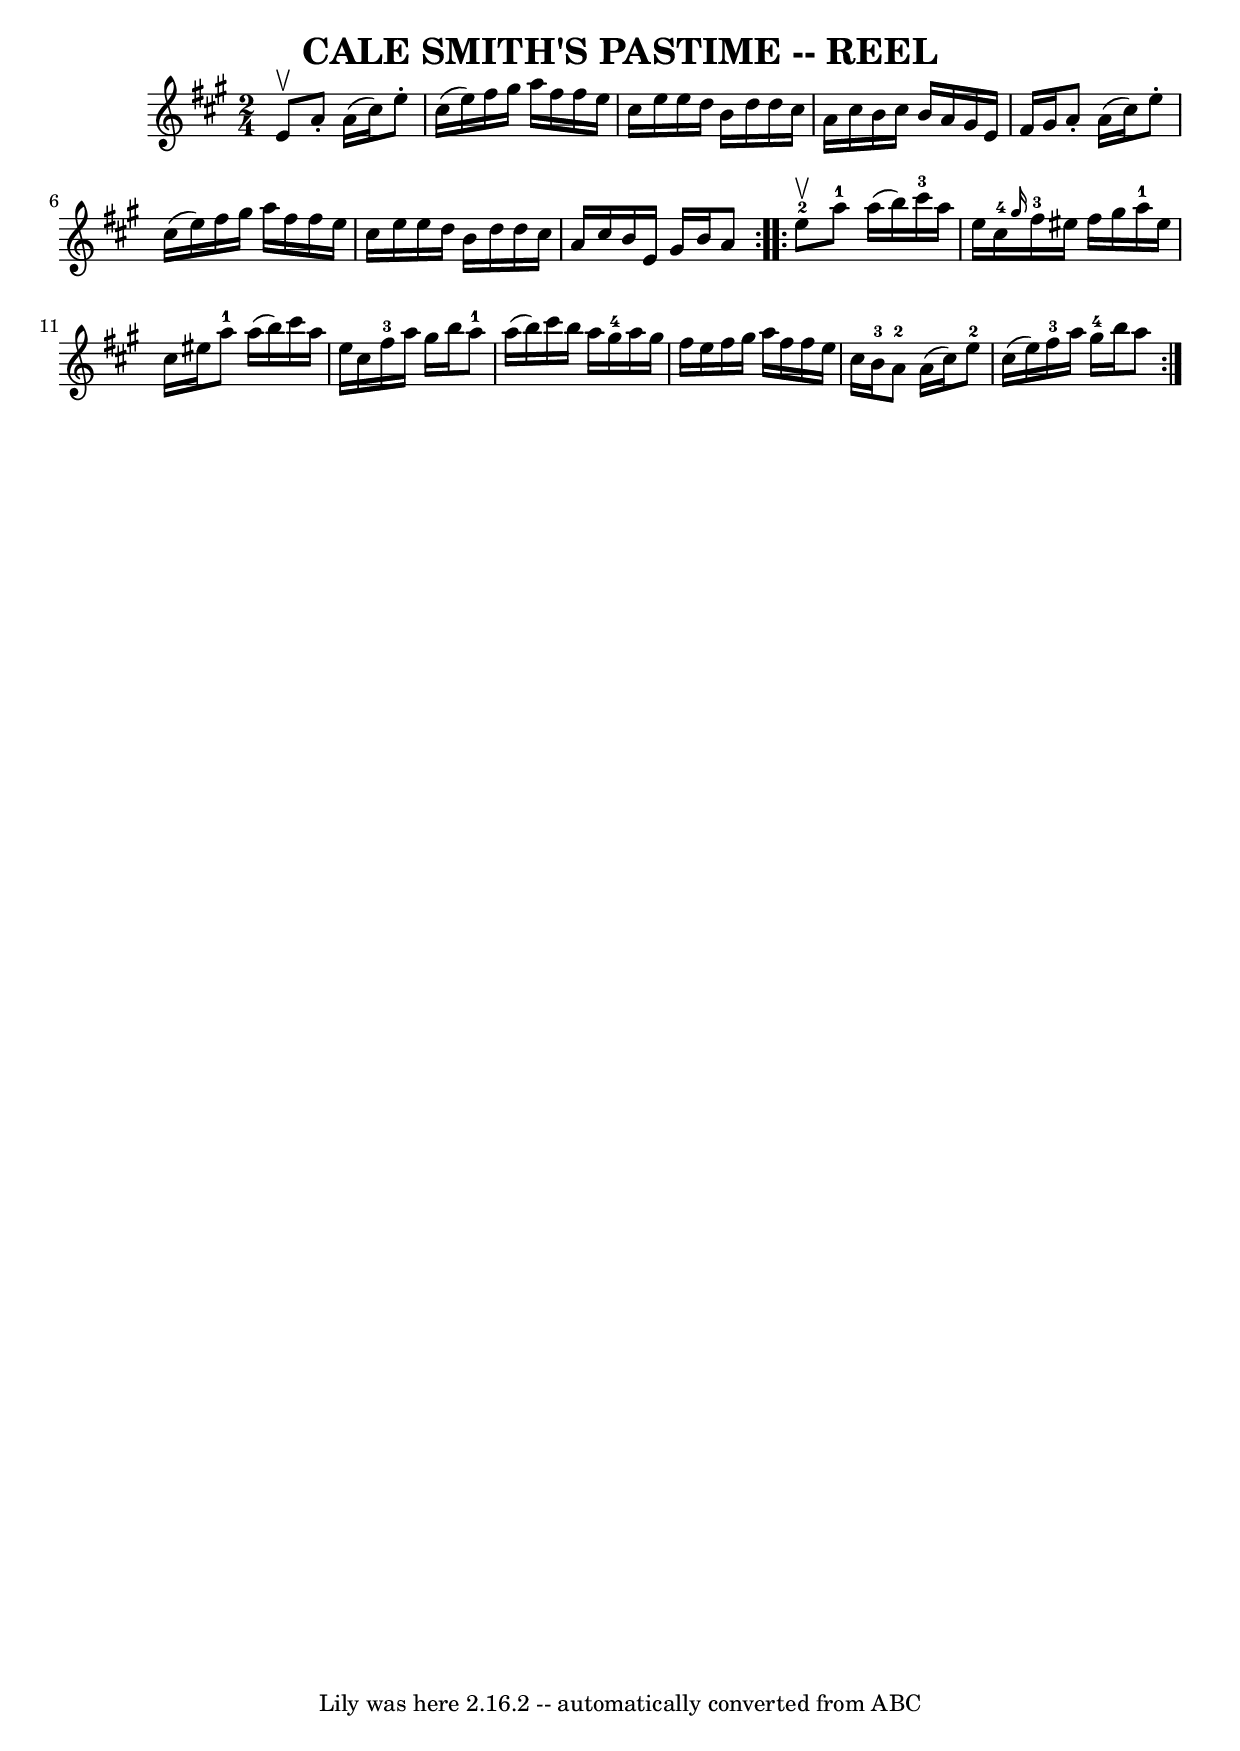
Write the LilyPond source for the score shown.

\version "2.16.2"
\include "Mammoth.ily"
\header {
	%% book = "Ryan's Mammoth Collection of Fiddle Tunes"
	crossRefNumber = "1"
	footnotes = ""
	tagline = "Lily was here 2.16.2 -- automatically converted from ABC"
	title = "CALE SMITH'S PASTIME -- REEL"
}
voicedefault =  {


\repeat volta 2 {
\time 2/4 
\key a \major e'8^\upbow       |
 a'8 -. a'16 (
cis''16) e''8 -. cis''16 (e''16)   |
 fis''16 gis''16   
 a''16 fis''16 fis''16 e''16 cis''16 e''16    |
 e''16   
 d''16 b'16 d''16 d''16 cis''16 a'16 cis''16    |
   
b'16 cis''16 b'16 a'16 gis'16 e'16 fis'16 gis'16    
|
     |
 a'8 -. a'16 (cis''16) e''8 -. cis''16 (
e''16)   |
 fis''16 gis''16 a''16 fis''16 fis''16    
e''16 cis''16 e''16    |
 e''16 d''16 b'16 d''16    
d''16 cis''16 a'16 cis''16    |
 b'16 e'16 gis'16    
b'16 a'8    }     \repeat volta 2 { e''8-2^\upbow       |
     
a''8-1 a''16 (b''16) cis'''16-3 a''16 e''16 cis''16 
-4   |
 \grace { gis''16  } fis''16-3 eis''16 fis''16    
gis''16 a''16-1 eis''16 cis''16 eis''16        |
     
a''8-1 a''16 (b''16) cis'''16 a''16 e''16 cis''16    
|
 fis''16-3 a''16 gis''16 b''16 a''8-1 a''16 (
 b''16)   |
     |
 cis'''16 b''16 a''16 gis''16-4 
 a''16 gis''16 fis''16 e''16    |
 fis''16 gis''16    
a''16 fis''16 fis''16 e''16 cis''16 b'16-3       |
     
a'8-2 a'16 (cis''16) e''8-2 cis''16 (e''16)   
|
 fis''16-3 a''16 gis''16-4 b''16 a''8    }   
}

\score{
    <<

	\context Staff="default"
	{
	    \voicedefault 
	}

    >>
	\layout {
	}
	\midi {}
}
